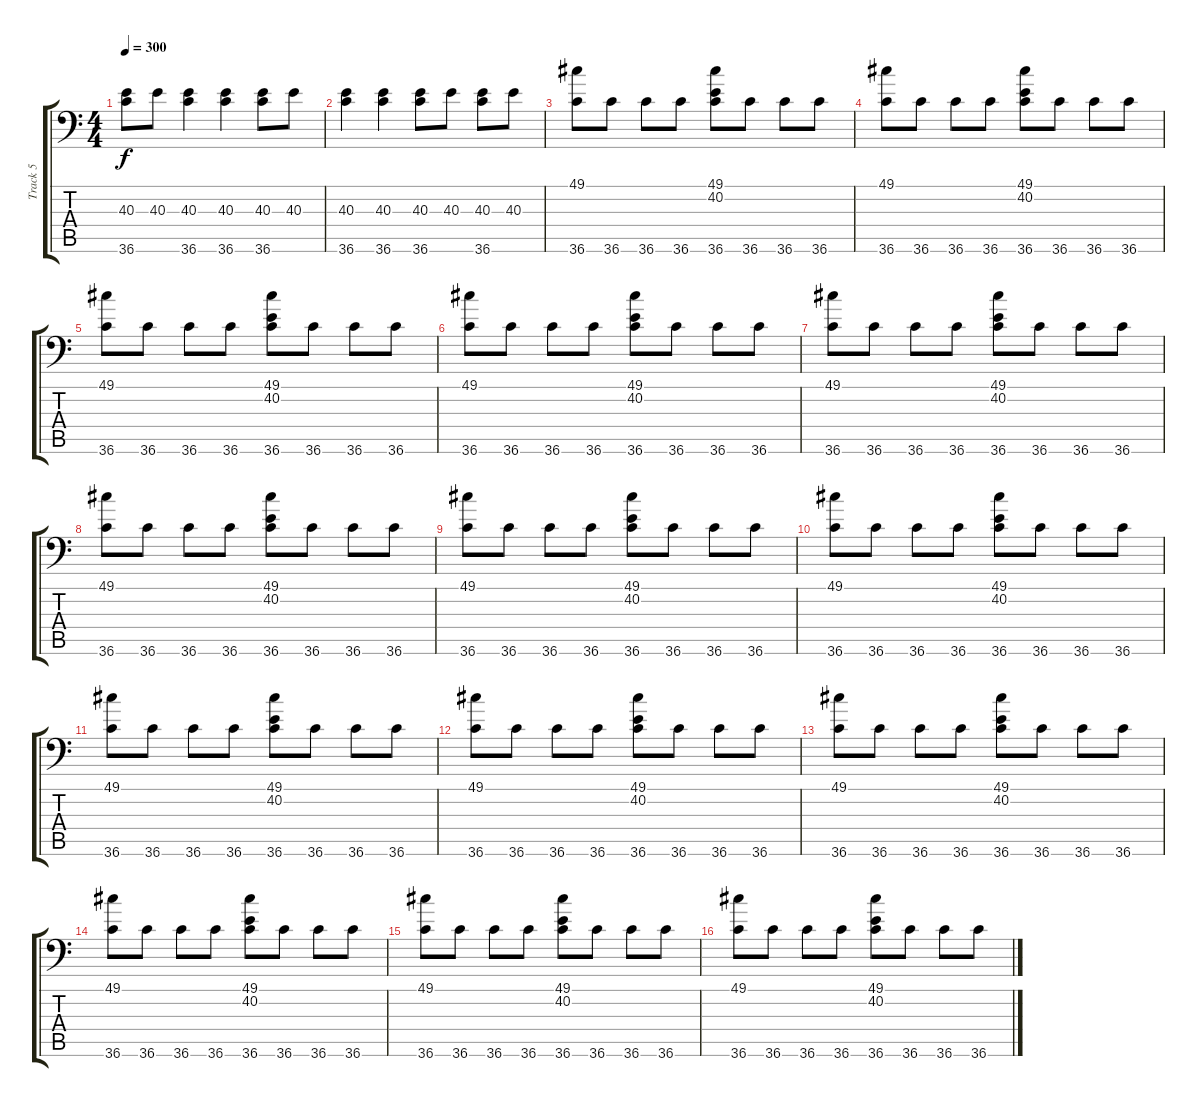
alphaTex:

\track ("Track 5" "Track 5") {instrument acousticgrandpiano}
\staff {score tabs}
\tuning (C-1 C-1 C-1 C-1 C-1 C-1) {hide}
\ts (4 4)
\tempo 300
\clef f4
\ks c
(40.3 36.6).8{dy f} 40.3.8 (40.3 36.6).4 (40.3 36.6).4 (40.3 36.6).8 40.3.8 |
(40.3 36.6).4 (40.3 36.6).4 (40.3 36.6).8 40.3.8 (40.3 36.6).8 40.3.8 |
(49.1 36.6).8 36.6.8 36.6.8 36.6.8 (49.1 40.2 36.6).8 36.6.8 36.6.8 36.6.8 |
(49.1 36.6).8 36.6.8 36.6.8 36.6.8 (49.1 40.2 36.6).8 36.6.8 36.6.8 36.6.8 |
(49.1 36.6).8 36.6.8 36.6.8 36.6.8 (49.1 40.2 36.6).8 36.6.8 36.6.8 36.6.8 |
(49.1 36.6).8 36.6.8 36.6.8 36.6.8 (49.1 40.2 36.6).8 36.6.8 36.6.8 36.6.8 |
(49.1 36.6).8 36.6.8 36.6.8 36.6.8 (49.1 40.2 36.6).8 36.6.8 36.6.8 36.6.8 |
(49.1 36.6).8 36.6.8 36.6.8 36.6.8 (49.1 40.2 36.6).8 36.6.8 36.6.8 36.6.8 |
(49.1 36.6).8 36.6.8 36.6.8 36.6.8 (49.1 40.2 36.6).8 36.6.8 36.6.8 36.6.8 |
(49.1 36.6).8 36.6.8 36.6.8 36.6.8 (49.1 40.2 36.6).8 36.6.8 36.6.8 36.6.8 |
(49.1 36.6).8 36.6.8 36.6.8 36.6.8 (49.1 40.2 36.6).8 36.6.8 36.6.8 36.6.8 |
(49.1 36.6).8 36.6.8 36.6.8 36.6.8 (49.1 40.2 36.6).8 36.6.8 36.6.8 36.6.8 |
(49.1 36.6).8 36.6.8 36.6.8 36.6.8 (49.1 40.2 36.6).8 36.6.8 36.6.8 36.6.8 |
(49.1 36.6).8 36.6.8 36.6.8 36.6.8 (49.1 40.2 36.6).8 36.6.8 36.6.8 36.6.8 |
(49.1 36.6).8 36.6.8 36.6.8 36.6.8 (49.1 40.2 36.6).8 36.6.8 36.6.8 36.6.8 |
(49.1 36.6).8 36.6.8 36.6.8 36.6.8 (49.1 40.2 36.6).8 36.6.8 36.6.8 36.6.8
